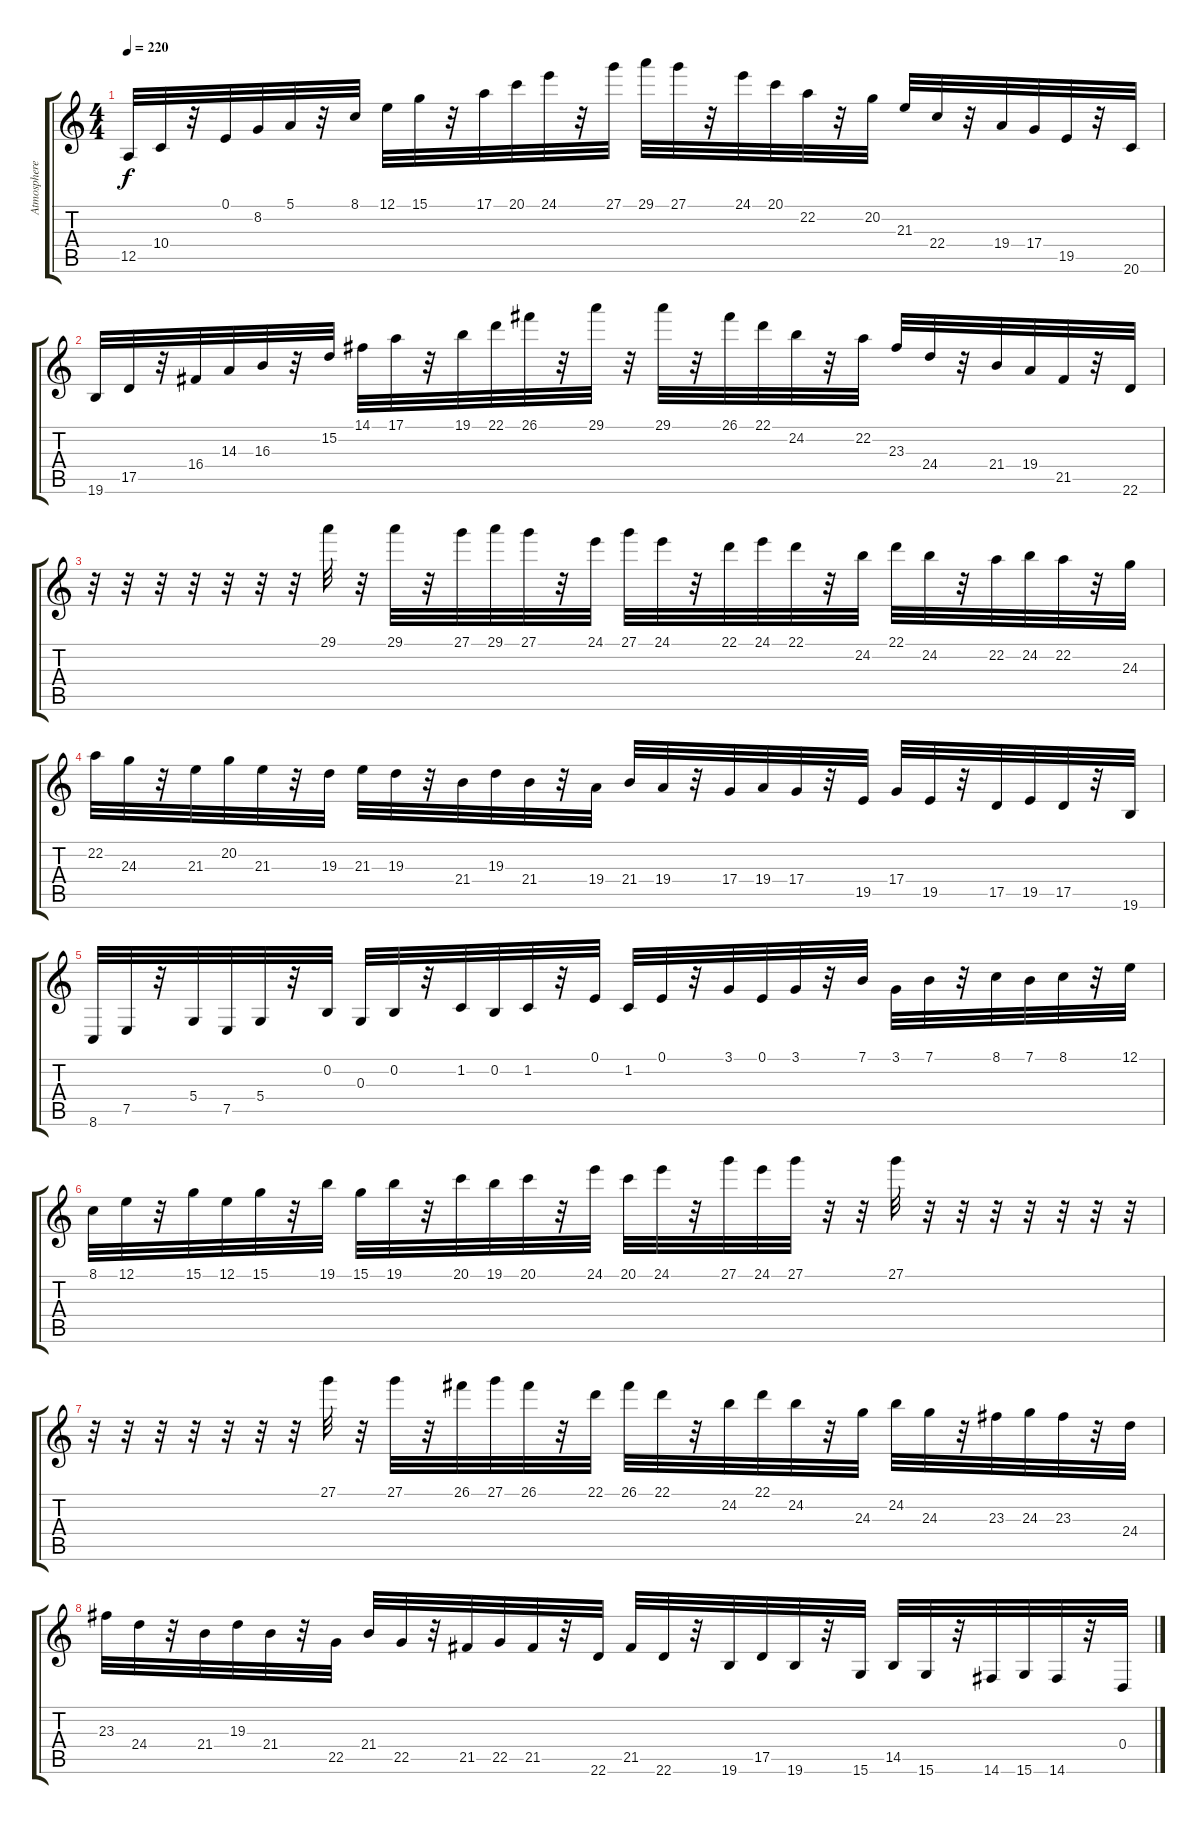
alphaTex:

\track ("Atmosphere" "Atmosphere") {instrument fx4atmosphere}
\staff {score tabs}
\tuning (E4 B3 G3 D3 A2 E2) {hide}
\ts (4 4)
\tempo 220
\clef g2
\ks c
12.5.32{dy f} 10.4.32 r.32 0.1.32 8.2.32 5.1.32 r.32 8.1.32 12.1.32 15.1.32 r.32 17.1.32 20.1.32 24.1.32 r.32 27.1.32 29.1.32 27.1.32 r.32 24.1.32 20.1.32 22.2.32 r.32 20.2.32 21.3.32 22.4.32 r.32 19.4.32 17.4.32 19.5.32 r.32 20.6.32 |
19.6.32 17.5.32 r.32 16.4.32 14.3.32 16.3.32 r.32 15.2.32 14.1.32 17.1.32 r.32 19.1.32 22.1.32 26.1.32 r.32 29.1.32 r.32 29.1.32 r.32 26.1.32 22.1.32 24.2.32 r.32 22.2.32 23.3.32 24.4.32 r.32 21.4.32 19.4.32 21.5.32 r.32 22.6.32 |
r.32 r.32 r.32 r.32 r.32 r.32 r.32 29.1.32 r.32 29.1.32 r.32 27.1.32 29.1.32 27.1.32 r.32 24.1.32 27.1.32 24.1.32 r.32 22.1.32 24.1.32 22.1.32 r.32 24.2.32 22.1.32 24.2.32 r.32 22.2.32 24.2.32 22.2.32 r.32 24.3.32 |
22.2.32 24.3.32 r.32 21.3.32 20.2.32 21.3.32 r.32 19.3.32 21.3.32 19.3.32 r.32 21.4.32 19.3.32 21.4.32 r.32 19.4.32 21.4.32 19.4.32 r.32 17.4.32 19.4.32 17.4.32 r.32 19.5.32 17.4.32 19.5.32 r.32 17.5.32 19.5.32 17.5.32 r.32 19.6.32 |
8.6.32 7.5.32 r.32 5.4.32 7.5.32 5.4.32 r.32 0.2.32 0.3.32 0.2.32 r.32 1.2.32 0.2.32 1.2.32 r.32 0.1.32 1.2.32 0.1.32 r.32 3.1.32 0.1.32 3.1.32 r.32 7.1.32 3.1.32 7.1.32 r.32 8.1.32 7.1.32 8.1.32 r.32 12.1.32 |
8.1.32 12.1.32 r.32 15.1.32 12.1.32 15.1.32 r.32 19.1.32 15.1.32 19.1.32 r.32 20.1.32 19.1.32 20.1.32 r.32 24.1.32 20.1.32 24.1.32 r.32 27.1.32 24.1.32 27.1.32 r.32 r.32 27.1.32 r.32 r.32 r.32 r.32 r.32 r.32 r.32 |
r.32 r.32 r.32 r.32 r.32 r.32 r.32 27.1.32 r.32 27.1.32 r.32 26.1.32 27.1.32 26.1.32 r.32 22.1.32 26.1.32 22.1.32 r.32 24.2.32 22.1.32 24.2.32 r.32 24.3.32 24.2.32 24.3.32 r.32 23.3.32 24.3.32 23.3.32 r.32 24.4.32 |
23.3.32 24.4.32 r.32 21.4.32 19.3.32 21.4.32 r.32 22.5.32 21.4.32 22.5.32 r.32 21.5.32 22.5.32 21.5.32 r.32 22.6.32 21.5.32 22.6.32 r.32 19.6.32 17.5.32 19.6.32 r.32 15.6.32 14.5.32 15.6.32 r.32 14.6.32 15.6.32 14.6.32 r.32 0.4.32
